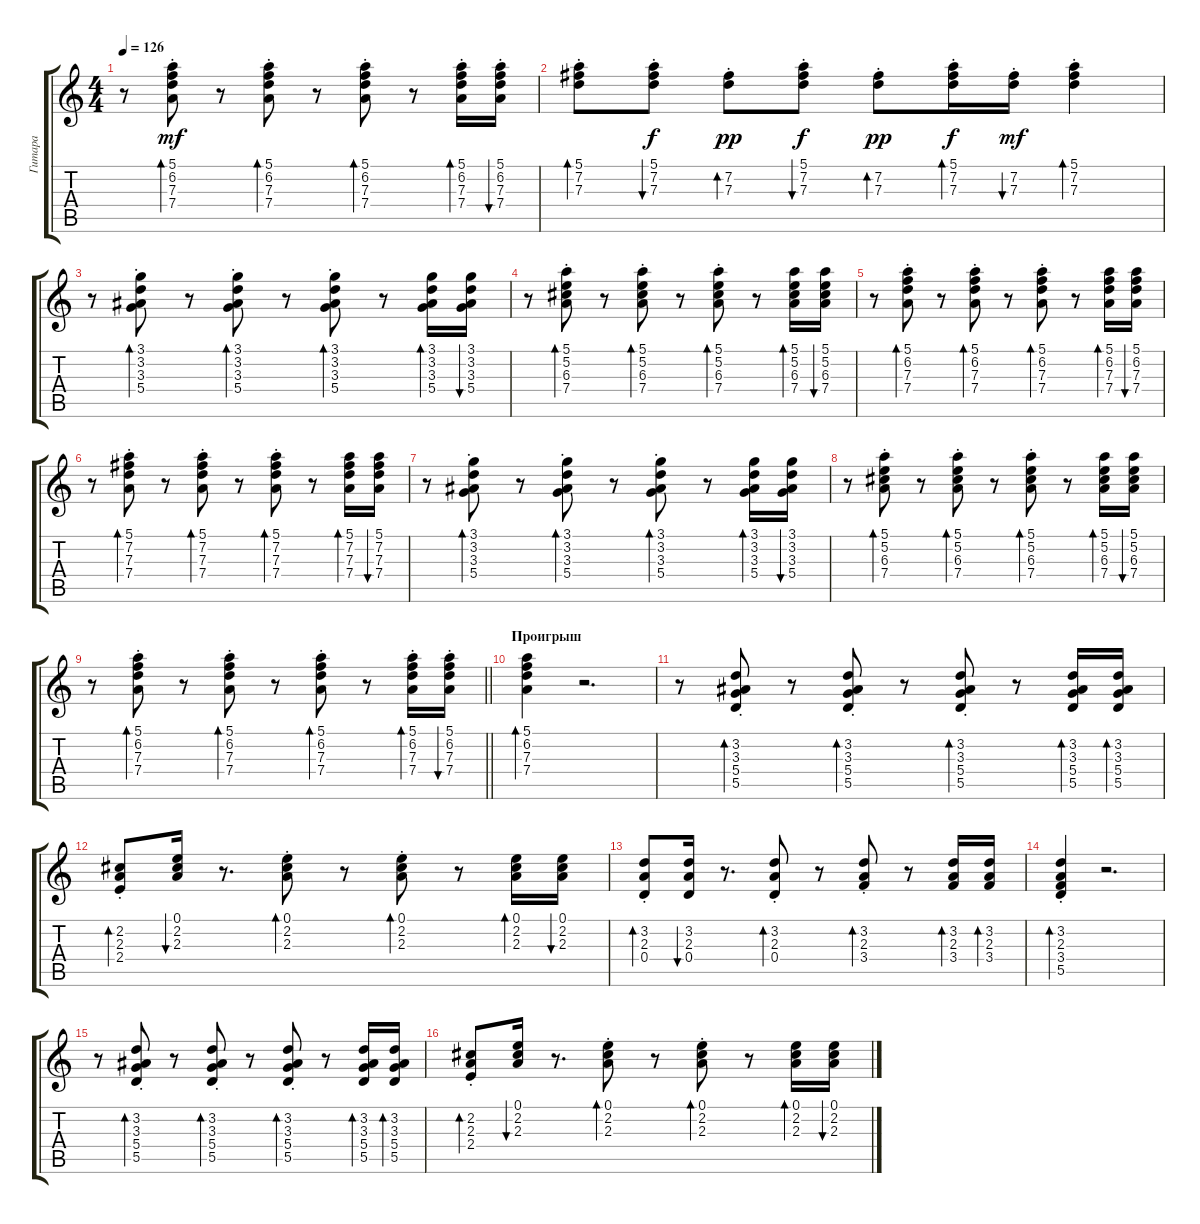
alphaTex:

\track ("Гитара" "Гитара") {instrument acousticguitarsteel}
\staff {score tabs}
\tuning (E4 B3 G3 D3 A2 E2) {hide}
\ts (4 4)
\tempo 126
\clef g2
\ks c
r.8{dy mf} (5.1{st} 6.2{st} 7.3{st} 7.4{st}).8{bd 60} r.8 (5.1{st} 6.2{st} 7.3{st} 7.4{st}).8{bd 60} r.8 (5.1{st} 6.2{st} 7.3{st} 7.4{st}).8{bd 60} r.8 (5.1{st} 6.2{st} 7.3{st} 7.4{st}).16{bd 60} (5.1{st} 6.2{st} 7.3{st} 7.4{st}).16{bu 60} |
(5.1{st} 7.2{st} 7.3{st}).8{bd 60} (5.1{st} 7.2{st} 7.3{st}).8{bu 60 dy f} (7.2{st} 7.3{st}).8{bd 60 dy pp} (5.1{st} 7.2{st} 7.3{st}).8{bu 60 dy f} (7.2{st} 7.3{st}).8{bd 60 dy pp} (5.1{st} 7.2{st} 7.3{st}).16{bd 60 dy f} (7.2{st} 7.3{st}).16{bu 60 dy mf} (5.1{st} 7.2{st} 7.3{st}).4{bd 60} |
r.8 (3.1{st} 3.2{st} 3.3{st} 5.4{st}).8{bd 60} r.8 (3.1{st} 3.2{st} 3.3{st} 5.4{st}).8{bd 60} r.8 (3.1{st} 3.2{st} 3.3{st} 5.4{st}).8{bd 60} r.8 (3.1 3.2 3.3 5.4).16{bd 60} (3.1 3.2 3.3 5.4).16{bu 60} |
r.8 (5.1{st} 5.2{st} 6.3{st} 7.4{st}).8{bd 60} r.8 (5.1{st} 5.2{st} 6.3{st} 7.4{st}).8{bd 60} r.8 (5.1{st} 5.2{st} 6.3{st} 7.4{st}).8{bd 60} r.8 (5.1 5.2 6.3 7.4).16{bd 60} (5.1 5.2 6.3 7.4).16{bu 60} |
r.8 (5.1{st} 6.2{st} 7.3{st} 7.4{st}).8{bd 60} r.8 (5.1{st} 6.2{st} 7.3{st} 7.4{st}).8{bd 60} r.8 (5.1{st} 6.2{st} 7.3{st} 7.4{st}).8{bd 60} r.8 (5.1 6.2 7.3 7.4).16{bd 60} (5.1 6.2 7.3 7.4).16{bu 60} |
r.8 (5.1{st} 7.2{st} 7.3{st} 7.4{st}).8{bd 60} r.8 (5.1{st} 7.2{st} 7.3{st} 7.4{st}).8{bd 60} r.8 (5.1{st} 7.2{st} 7.3{st} 7.4{st}).8{bd 60} r.8 (5.1 7.2 7.3 7.4).16{bd 60} (5.1 7.2 7.3 7.4).16{bu 60} |
r.8 (3.1{st} 3.2{st} 3.3{st} 5.4{st}).8{bd 60} r.8 (3.1{st} 3.2{st} 3.3{st} 5.4{st}).8{bd 60} r.8 (3.1{st} 3.2{st} 3.3{st} 5.4{st}).8{bd 60} r.8 (3.1 3.2 3.3 5.4).16{bd 60} (3.1 3.2 3.3 5.4).16{bu 60} |
r.8 (5.1{st} 5.2{st} 6.3{st} 7.4{st}).8{bd 60} r.8 (5.1{st} 5.2{st} 6.3{st} 7.4{st}).8{bd 60} r.8 (5.1{st} 5.2{st} 6.3{st} 7.4{st}).8{bd 60} r.8 (5.1 5.2 6.3 7.4).16{bd 60} (5.1 5.2 6.3 7.4).16{bu 60} |
\barLineRight lightlight
r.8 (5.1{st} 6.2{st} 7.3{st} 7.4{st}).8{bd 60} r.8 (5.1{st} 6.2{st} 7.3{st} 7.4{st}).8{bd 60} r.8 (5.1{st} 6.2{st} 7.3{st} 7.4{st}).8{bd 60} r.8 (5.1{st} 6.2{st} 7.3{st} 7.4{st}).16{bd 60} (5.1{st} 6.2{st} 7.3{st} 7.4{st}).16{bu 60} |
\section ("" "Проигрыш")
(5.1 6.2 7.3 7.4).4{bd 60} r.2{d} |
r.8 (3.2{st} 3.3{st} 5.4{st} 5.5{st}).8{bd 30} r.8 (3.2{st} 3.3{st} 5.4{st} 5.5{st}).8{bd 30} r.8 (3.2{st} 3.3{st} 5.4{st} 5.5{st}).8{bd 30} r.8 (3.2 3.3 5.4 5.5).16{bd 30} (3.2 3.3 5.4 5.5).16{bd 30} |
(2.2{st} 2.3{st} 2.4{st}).8{bd 30} (0.1 2.2 2.3).16{bu 30} r.8{d} (0.1{st} 2.2{st} 2.3{st}).8{bd 30} r.8 (0.1{st} 2.2{st} 2.3{st}).8{bd 30} r.8 (0.1 2.2 2.3).16{bd 30} (0.1 2.2 2.3).16{bu 30} |
(3.2{st} 2.3{st} 0.4{st}).8{bd 30} (3.2 2.3 0.4).16{bu 30} r.8{d} (3.2{st} 2.3{st} 0.4{st}).8{bd 30} r.8 (3.2{st} 2.3{st} 3.4{st}).8{bd 30} r.8 (3.2 2.3 3.4).16{bd 30} (3.2 2.3 3.4).16{bd 30} |
(3.2{st} 2.3{st} 3.4{st} 5.5{st}).4{bd 30} r.2{d} |
r.8 (3.2{st} 3.3{st} 5.4{st} 5.5{st}).8{bd 30} r.8 (3.2{st} 3.3{st} 5.4{st} 5.5{st}).8{bd 30} r.8 (3.2{st} 3.3{st} 5.4{st} 5.5{st}).8{bd 30} r.8 (3.2 3.3 5.4 5.5).16{bd 30} (3.2 3.3 5.4 5.5).16{bd 30} |
(2.2{st} 2.3{st} 2.4{st}).8{bd 30} (0.1 2.2 2.3).16{bu 30} r.8{d} (0.1{st} 2.2{st} 2.3{st}).8{bd 30} r.8 (0.1{st} 2.2{st} 2.3{st}).8{bd 30} r.8 (0.1 2.2 2.3).16{bd 30} (0.1 2.2 2.3).16{bu 30}
